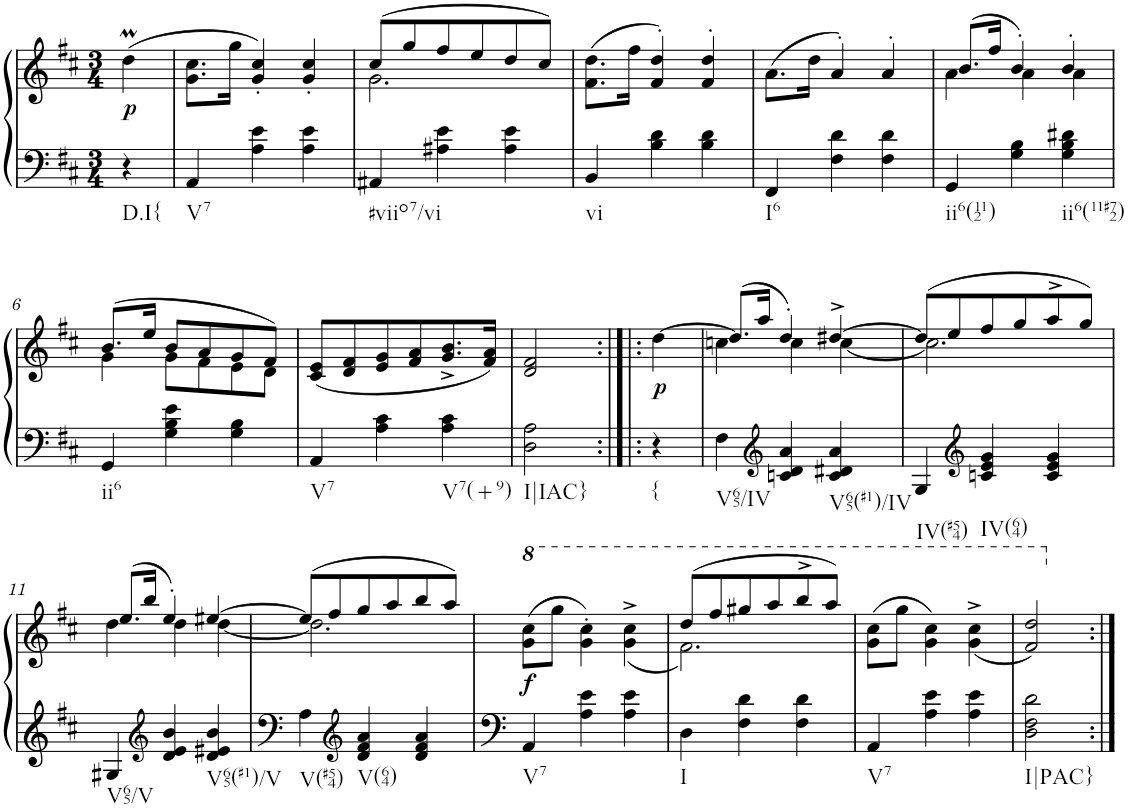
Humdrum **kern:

**kern	**kern	**dynam
*part1	*part1	*part1
*staff2	*staff1	*staff1/2
*I"Midi_1	*	*
*clefF4	*clefG2	*
*k[f#c#]	*k[f#c#]	*
*M3/4	*M3/4	*
=	=	=
!LO:TX:b:t=D.I{	!	!
!	!	!LO:DY:b
4r	(>4ddM\	p
=1	=1	=1
!LO:TX:b:t=V7	!	!
4AA/	8.g\ 8.cc#\L	.
.	16gg\Jk	.
4A\ 4e\	4g/' 4cc#/')	.
4A\ 4e\	4g/' 4cc#/'	.
=2	=2	=2
*	*^	*
!LO:TX:b:t=#viio7/vi	!	!	!
4AA#X/	(>8cc#/L	2.g\	.
.	8gg/	.	.
4A#X\ 4e\	8ff#/	.	.
.	8ee/	.	.
4A#\ 4e\	8dd/	.	.
.	8cc#/J)	.	.
=3	=3	=3	=3
!LO:TX:b:t=vi	!	!	!
4BB/	2.ryy	(>8.f#\ 8.dd\L	.
.	.	16ff#\Jk	.
4B\ 4d\	.	4f#/' 4dd/')	.
4B\ 4d\	.	4f#/' 4dd/'	.
=4	=4	=4	=4
!LO:TX:b:t=I6	!	!	!
4FF#/	2.ryy	(>8.a\L	.
.	.	16dd\Jk	.
4F#\ 4d\	.	4a'/)	.
4F#\ 4d\	.	4a'/	.
=5	=5	=5	=5
!LO:TX:b:t=ii6(112)	!	!	!
4GG/	(>8.b/L	4a\	.
.	16ff#/Jk	.	.
4G\ 4B\	4b'/)	4a\	.
!LO:TX:b:t=ii6(11#72)	!	!	!
4G\ 4B\ 4d#X\	4b'/	4a\	.
!!LO:LB:g=z	!!
=6	=6	=6	=6
!LO:TX:b:t=ii6	!	!	!
4GG/	(>8.b/L	4g\	.
.	16ee/Jk	.	.
4G\ 4B\ 4e\	8b/L	8g\L	.
.	8a/	8f#\	.
4G\ 4B\	8g/	8e\	.
.	8f#/J)	8d\J	.
=7	=7	=7	=7
!LO:TX:b:t=V7	!	!	!
4AA/	(<8c#/ 8e/L	2ryy	.
.	8d/ 8f#/	.	.
4A\ 4c#\	8e/ 8g/	.	.
.	8f#/ 8a/	.	.
!LO:TX:b:t=V7(+9)	!	!	!
4A\ 4c#\	8.g/^ 8.b/^	8.ryy	.
.	16f#/ 16a/Jk)	16ryy	.
=8	=8	=8	=8
!LO:TX:b:t=I|IAC}	!	!	!
2D\ 2A\	2d/ 2f#/	2ryy	.
=8X1:|!|:	=8X1:|!|:	=8X1:|!|:	=8X1:|!|:
!LO:TX:b:t={	!	!	!
!	!	!	!LO:DY:b
4r	[4dd\	4ryy	p
=9	=9	=9	=9
!LO:TX:b:t=V65/IV	!	!	!
4F#\	(8.dd/L]	4ccn\	.
.	16aa/Jk	.	.
*clefG2	*	*	*
4cn/ 4d/ 4a/	4dd'/)	4cc\	.
!LO:TX:b:t=V65(#1)/IV	!	!	!
4c/ 4d#X/ 4a/	[4dd#X^/	[4cc\	.
=10	=10	=10	=10
*k[f#c#]	*k[f#c#]	*	*
!LO:TX:b:t=IV(#54)	!	!	!
4G/	(>8dd#/L]	2.cc\]	.
.	8ee/	.	.
*clefG2	*	*	*
!LO:TX:b:t=IV(64)	!	!	!
4cn/ 4e/ 4g/	8ff#/	.	.
.	8gg/	.	.
4c/ 4e/ 4g/	8aa^/	.	.
.	8gg/J)	.	.
!!LO:LB:g=z	!!
=11	=11	=11	=11
*k[f#c#]	*k[f#c#]	*	*
!LO:TX:b:t=V65/V	!	!	!
4G#X/	(8.ee/L	4dd\	.
.	16bb/Jk	.	.
*clefG2	*	*	*
4d/ 4e/ 4b/	4ee'/)	4dd\	.
!LO:TX:b:t=V65(#1)/V	!	!	!
4d/ 4e#X/ 4b/	[4ee#X/	[4dd\	.
=12	=12	=12	=12
!LO:TX:b:t=V(#54)	!	!	!
4A\	(>8ee#/L]	2.dd\]	.
.	8ff#/	.	.
*clefG2	*	*	*
!LO:TX:b:t=V(64)	!	!	!
4d/ 4f#/ 4a/	8gg/	.	.
.	8aa/	.	.
4d/ 4f#/ 4a/	8bb/	.	.
.	8aa/J)	.	.
=13	=13	=13	=13
!LO:TX:b:t=V7	!	!	!
!	!	!	!LO:DY:b
4AA/	(8gg\ 8ccc#\L	2.ryy	f
.	8ggg\J	.	.
4A\ 4e\	4gg\' 4ccc#\')	.	.
4A\ 4e\	(<4gg\^ 4ccc#\^	.	.
=14	=14	=14	=14
!LO:TX:b:t=I	!	!	!
4D\	(>8ddd/L	2.ff#\)	.
.	8fff#/	.	.
4F#\ 4d\	8ggg#X/	.	.
.	8aaa/	.	.
4F#\ 4d\	8bbb^/	.	.
.	8aaa/J)	.	.
=15	=15	=15	=15
!LO:TX:b:t=V7	!	!	!
4AA/	(8gg\ 8ccc#\L	2.ryy	.
.	8ggg\J	.	.
4A\ 4e\	4gg\ 4ccc#\)	.	.
4A\ 4e\	(<4gg\^ 4ccc#\^	.	.
=16	=16	=16	=16
!LO:TX:b:t=I|PAC}	!	!	!
2D\ 2F#\ 2d\	2ff#/ 2ddd/)	2ryy	.
*	*v	*v	*
=:|!	=:|!	=:|!
*-	*-	*-
